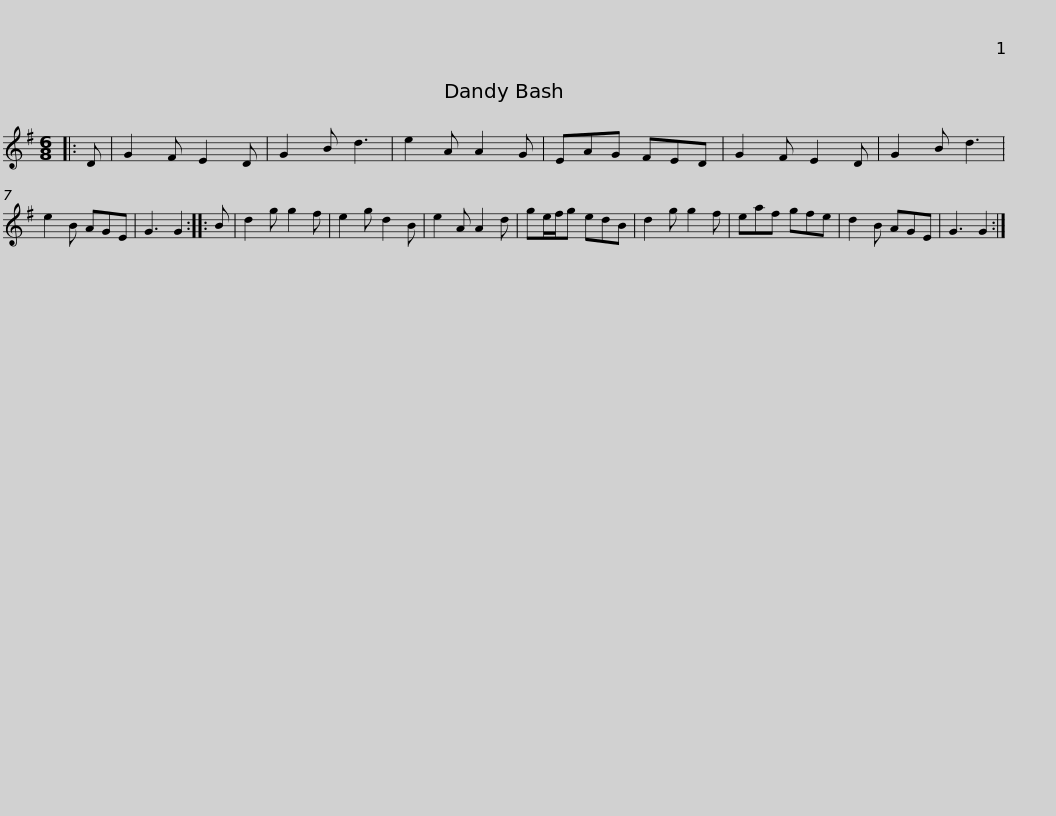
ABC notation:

X:1
L:1/8
M:6/8
I:linebreak $
K:G
V:1 treble
V:1
|: D | G2 F E2 D | G2 B d3 | e2 A A2 G | EAG FED | %5
 G2 F E2 D | G2 B d3 | e2 B AGE | G3 G2 :: B |$ %10
 d2 g g2 f | e2 g d2 B | e2 A A2 d | ge/f/g edB | d2 g g2 f | %15
 eaf gfe | d2 B AGE | G3 G2 :| %18
